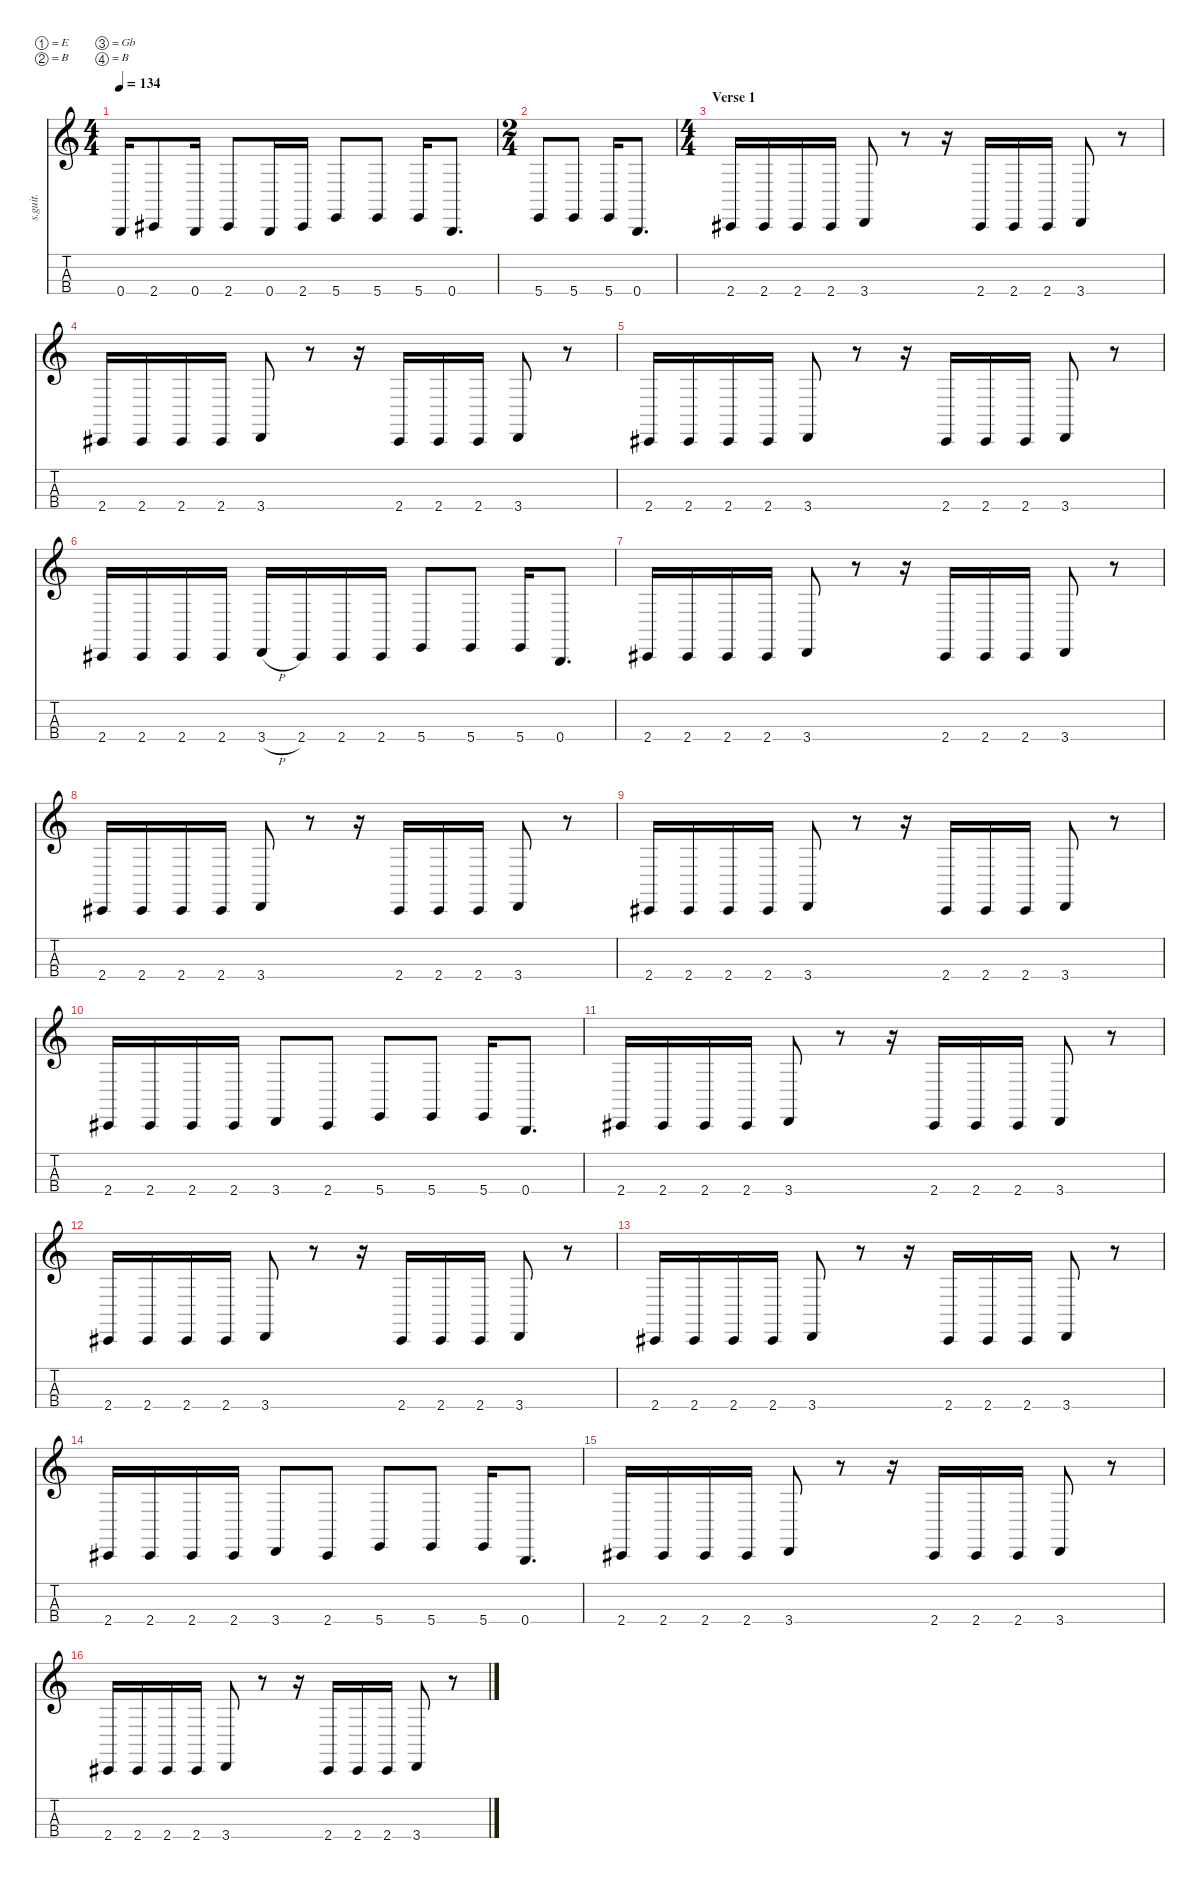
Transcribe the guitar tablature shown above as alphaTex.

\defaultSystemsLayout 4
\hideDynamics
\bracketExtendMode nobrackets
\track ("Paul Gray RIP" "s.guit.") {instrument electricbasspick}
\staff {score tabs}
\tuning (E2 B1 Gb1 B0)
\ts (4 4)
\tempo 134
\clef g2
\ks c
0.4.16{dy fff} 2.4{acc #}.8 0.4.16 2.4{acc #}.8 0.4.16 2.4{acc #}.16 5.4.8 5.4.8 5.4.16 0.4.8{d} |
\ts (2 4)
\beaming (8 2 2 2 2)
5.4.8 5.4.8 5.4.16 0.4.8{d} |
\ts (4 4)
\beaming (8 2 2 2 2)
\section ("" "Verse 1")
2.4{acc #}.16 2.4{acc #}.16 2.4{acc #}.16 2.4{acc #}.16 3.4.8 r.8 r.16 2.4{acc #}.16 2.4{acc #}.16 2.4{acc #}.16 3.4.8 r.8 |
2.4{acc #}.16 2.4{acc #}.16 2.4{acc #}.16 2.4{acc #}.16 3.4.8 r.8 r.16 2.4{acc #}.16 2.4{acc #}.16 2.4{acc #}.16 3.4.8 r.8 |
2.4{acc #}.16 2.4{acc #}.16 2.4{acc #}.16 2.4{acc #}.16 3.4.8 r.8 r.16 2.4{acc #}.16 2.4{acc #}.16 2.4{acc #}.16 3.4.8 r.8 |
2.4{acc #}.16 2.4{acc #}.16 2.4{acc #}.16 2.4{acc #}.16 3.4{h}.16 2.4{acc #}.16 2.4{acc #}.16 2.4{acc #}.16 5.4.8 5.4.8 5.4.16 0.4.8{d} |
2.4{acc #}.16 2.4{acc #}.16 2.4{acc #}.16 2.4{acc #}.16 3.4.8 r.8 r.16 2.4{acc #}.16 2.4{acc #}.16 2.4{acc #}.16 3.4.8 r.8 |
2.4{acc #}.16 2.4{acc #}.16 2.4{acc #}.16 2.4{acc #}.16 3.4.8 r.8 r.16 2.4{acc #}.16 2.4{acc #}.16 2.4{acc #}.16 3.4.8 r.8 |
2.4{acc #}.16 2.4{acc #}.16 2.4{acc #}.16 2.4{acc #}.16 3.4.8 r.8 r.16 2.4{acc #}.16 2.4{acc #}.16 2.4{acc #}.16 3.4.8 r.8 |
2.4{acc #}.16 2.4{acc #}.16 2.4{acc #}.16 2.4{acc #}.16 3.4.8 2.4{acc #}.8 5.4.8 5.4.8 5.4.16 0.4.8{d} |
2.4{acc #}.16 2.4{acc #}.16 2.4{acc #}.16 2.4{acc #}.16 3.4.8 r.8 r.16 2.4{acc #}.16 2.4{acc #}.16 2.4{acc #}.16 3.4.8 r.8 |
2.4{acc #}.16 2.4{acc #}.16 2.4{acc #}.16 2.4{acc #}.16 3.4.8 r.8 r.16 2.4{acc #}.16 2.4{acc #}.16 2.4{acc #}.16 3.4.8 r.8 |
2.4{acc #}.16 2.4{acc #}.16 2.4{acc #}.16 2.4{acc #}.16 3.4.8 r.8 r.16 2.4{acc #}.16 2.4{acc #}.16 2.4{acc #}.16 3.4.8 r.8 |
2.4{acc #}.16 2.4{acc #}.16 2.4{acc #}.16 2.4{acc #}.16 3.4.8 2.4{acc #}.8 5.4.8 5.4.8 5.4.16 0.4.8{d} |
2.4{acc #}.16 2.4{acc #}.16 2.4{acc #}.16 2.4{acc #}.16 3.4.8 r.8 r.16 2.4{acc #}.16 2.4{acc #}.16 2.4{acc #}.16 3.4.8 r.8 |
2.4{acc #}.16 2.4{acc #}.16 2.4{acc #}.16 2.4{acc #}.16 3.4.8 r.8 r.16 2.4{acc #}.16 2.4{acc #}.16 2.4{acc #}.16 3.4.8 r.8
